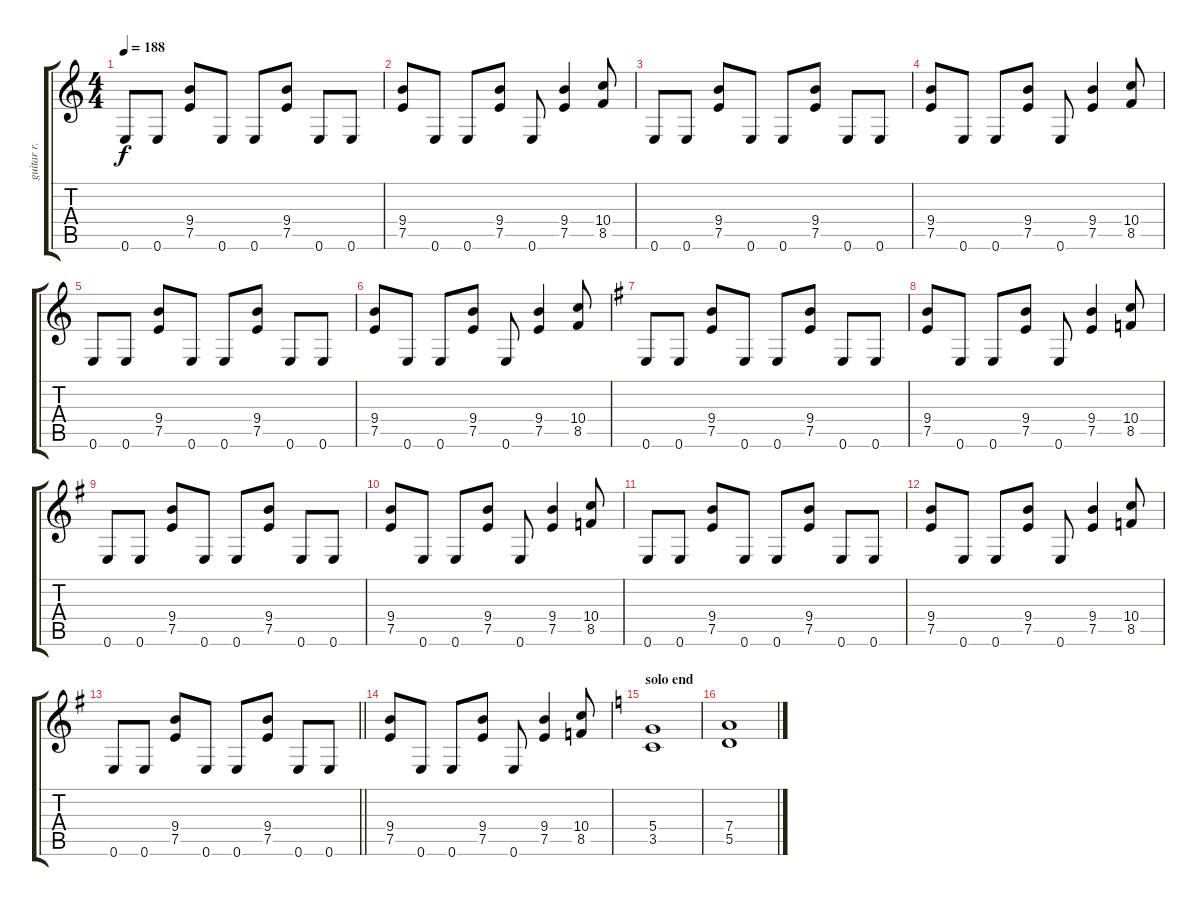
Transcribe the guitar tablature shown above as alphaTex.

\track ("guitar r." "guitar r.") {instrument distortionguitar}
\staff {score tabs}
\tuning (E4 B3 G3 D3 A2 E2) {hide}
\ts (4 4)
\tempo 188
\clef g2
\ks c
0.6.8{dy f} 0.6.8 (9.4 7.5).8 0.6.8 0.6.8 (9.4 7.5).8 0.6.8 0.6.8 |
(9.4 7.5).8 0.6.8 0.6.8 (9.4 7.5).8 0.6.8 (9.4 7.5).4 (10.4 8.5).8 |
0.6.8 0.6.8 (9.4 7.5).8 0.6.8 0.6.8 (9.4 7.5).8 0.6.8 0.6.8 |
(9.4 7.5).8 0.6.8 0.6.8 (9.4 7.5).8 0.6.8 (9.4 7.5).4 (10.4 8.5).8 |
0.6.8 0.6.8 (9.4 7.5).8 0.6.8 0.6.8 (9.4 7.5).8 0.6.8 0.6.8 |
(9.4 7.5).8 0.6.8 0.6.8 (9.4 7.5).8 0.6.8 (9.4 7.5).4 (10.4 8.5).8 |
\ks g
0.6.8 0.6.8 (9.4 7.5).8 0.6.8 0.6.8 (9.4 7.5).8 0.6.8 0.6.8 |
(9.4 7.5).8 0.6.8 0.6.8 (9.4 7.5).8 0.6.8 (9.4 7.5).4 (10.4 8.5).8 |
0.6.8 0.6.8 (9.4 7.5).8 0.6.8 0.6.8 (9.4 7.5).8 0.6.8 0.6.8 |
(9.4 7.5).8 0.6.8 0.6.8 (9.4 7.5).8 0.6.8 (9.4 7.5).4 (10.4 8.5).8 |
0.6.8 0.6.8 (9.4 7.5).8 0.6.8 0.6.8 (9.4 7.5).8 0.6.8 0.6.8 |
(9.4 7.5).8 0.6.8 0.6.8 (9.4 7.5).8 0.6.8 (9.4 7.5).4 (10.4 8.5).8 |
\barLineRight lightlight
0.6.8 0.6.8 (9.4 7.5).8 0.6.8 0.6.8 (9.4 7.5).8 0.6.8 0.6.8 |
(9.4 7.5).8 0.6.8 0.6.8 (9.4 7.5).8 0.6.8 (9.4 7.5).4 (10.4 8.5).8 |
\section ("" "solo end")
\ks c
(5.4 3.5).1 |
(7.4 5.5).1
